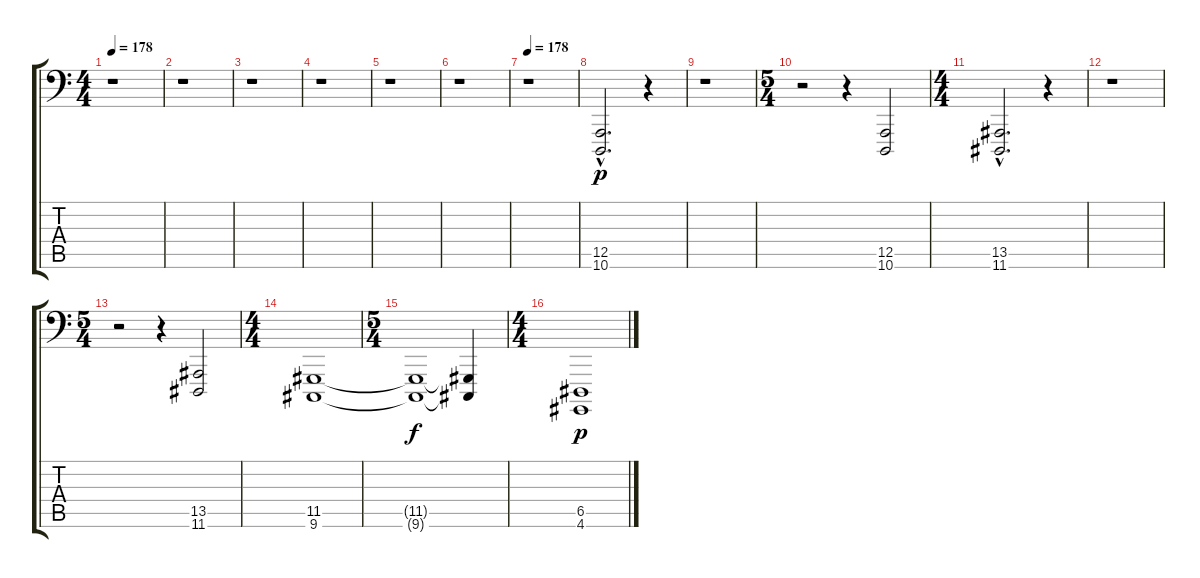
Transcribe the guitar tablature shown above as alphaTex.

\track "" {instrument timpani}
\staff {score tabs}
\tuning (E3 B2 G2 D2 A0 E0) {hide}
\ts (4 4)
\tempo 178
\clef f4
\ks c
r.1{dy p} |
r.1 |
r.1 |
r.1 |
r.1 |
r.1 |
\tempo 178
r.1 |
(12.5{hac} 10.6{hac}).2{d instrument churchorgan} r.4 |
r.1 |
\ts (5 4)
r.2 r.4 (12.5 10.6).2 |
\ts (4 4)
(13.5{hac} 11.6{hac}).2{d} r.4 |
r.1 |
\ts (5 4)
r.2 r.4 (13.5 11.6).2 |
\ts (4 4)
(11.5 9.6).1 |
\ts (5 4)
(11.5{t} 9.6{t}).1{dy f} (11.5{t} 9.6{t}).4 |
\ts (4 4)
(6.5 4.6).1{dy p}
